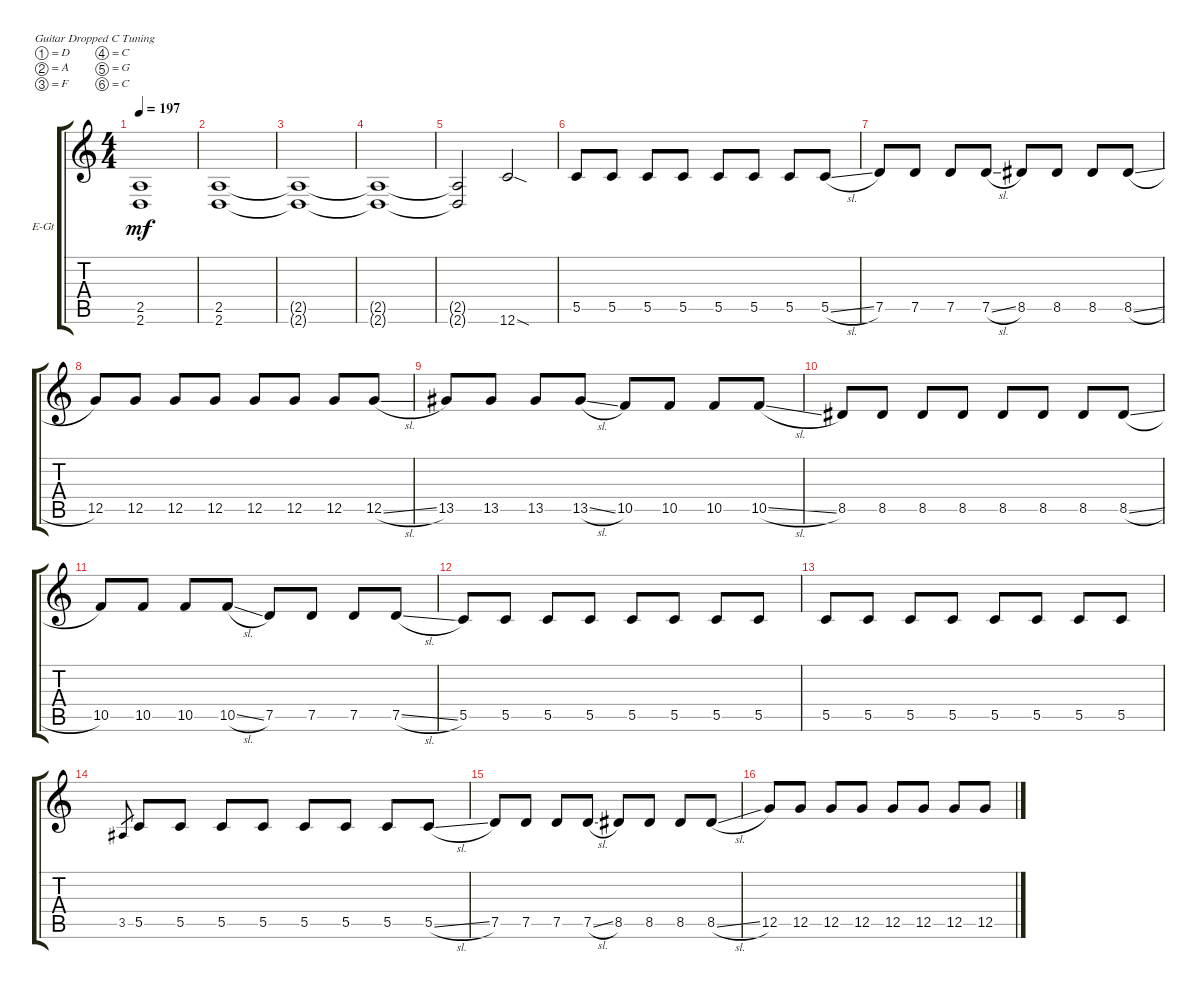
\defaultSystemsLayout 4
\bracketExtendMode groupsimilarinstruments
\firstSystemTrackNameOrientation horizontal
\otherSystemsTrackNameOrientation horizontal
\track ("Mutz" "E-Gt") {instrument distortionguitar}
\staff {score tabs}
\tuning (D4 A3 F3 C3 G2 C2)
\ts (4 4)
\tempo 197
\clef g2
\ks c
(2.5{t} 2.6{t}).1{dy mf} |
(2.5 2.6).1 |
(2.6{t} 2.5{t}).1 |
(2.6{t} 2.5{t}).1 |
(2.5{t} 2.6{t}).2 12.6{sod}.2 |
5.5.8 5.5.8 5.5.8 5.5.8 5.5.8 5.5.8 5.5.8 5.5{sl}.8 |
7.5.8 7.5.8 7.5.8 7.5{sl}.8 8.5.8 8.5.8 8.5.8 8.5{sl}.8 |
12.5.8 12.5.8 12.5.8 12.5.8 12.5.8 12.5.8 12.5.8 12.5{sl}.8 |
13.5.8 13.5.8 13.5.8 13.5{sl}.8 10.5.8 10.5.8 10.5.8 10.5{sl}.8 |
8.5.8 8.5.8 8.5.8 8.5.8 8.5.8 8.5.8 8.5.8 8.5{sl}.8 |
10.5.8 10.5.8 10.5.8 10.5{sl}.8 7.5.8 7.5.8 7.5.8 7.5{sl}.8 |
5.5.8 5.5.8 5.5.8 5.5.8 5.5.8 5.5.8 5.5.8 5.5.8 |
5.5.8 5.5.8 5.5.8 5.5.8 5.5.8 5.5.8 5.5.8 5.5.8 |
3.5.8{gr} 5.5.8 5.5.8 5.5.8 5.5.8 5.5.8 5.5.8 5.5.8 5.5{sl}.8 |
7.5.8 7.5.8 7.5.8 7.5{sl}.8 8.5.8 8.5.8 8.5.8 8.5{sl}.8 |
12.5.8 12.5.8 12.5.8 12.5.8 12.5.8 12.5.8 12.5.8 12.5{sl}.8
